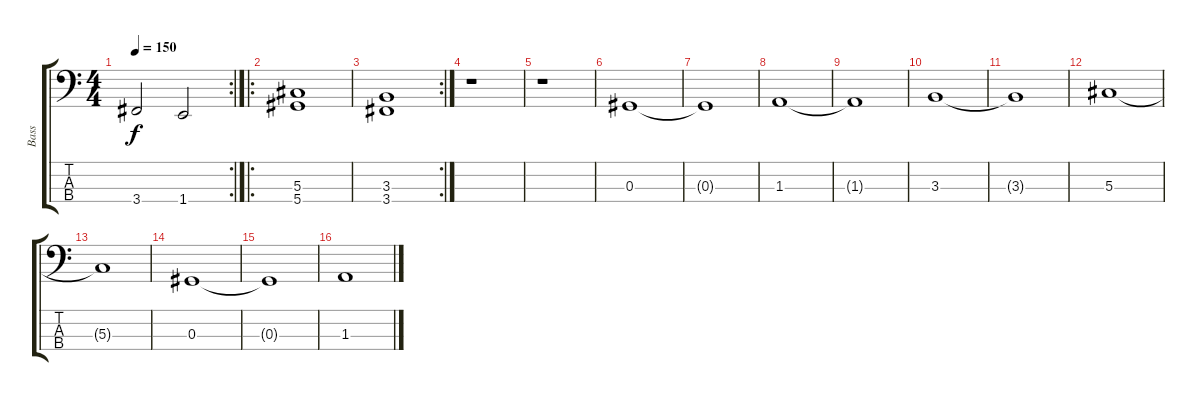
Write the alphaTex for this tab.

\track ("Bass" "Bass") {instrument electricbasspick}
\staff {score tabs}
\tuning (Gb2 Db2 Ab1 Eb1) {hide}
\rc 2
\ts (4 4)
\tempo 150
\clef f4
\ks c
3.4.2{dy f} 1.4.2 |
\ro
(5.3 5.4).1 |
\rc 2
(3.3 3.4).1 |
r.1 |
r.1 |
0.3.1 |
0.3{t}.1 |
1.3.1 |
1.3{t}.1 |
3.3.1 |
3.3{t}.1 |
5.3.1 |
5.3{t}.1 |
0.3.1 |
0.3{t}.1 |
1.3.1
